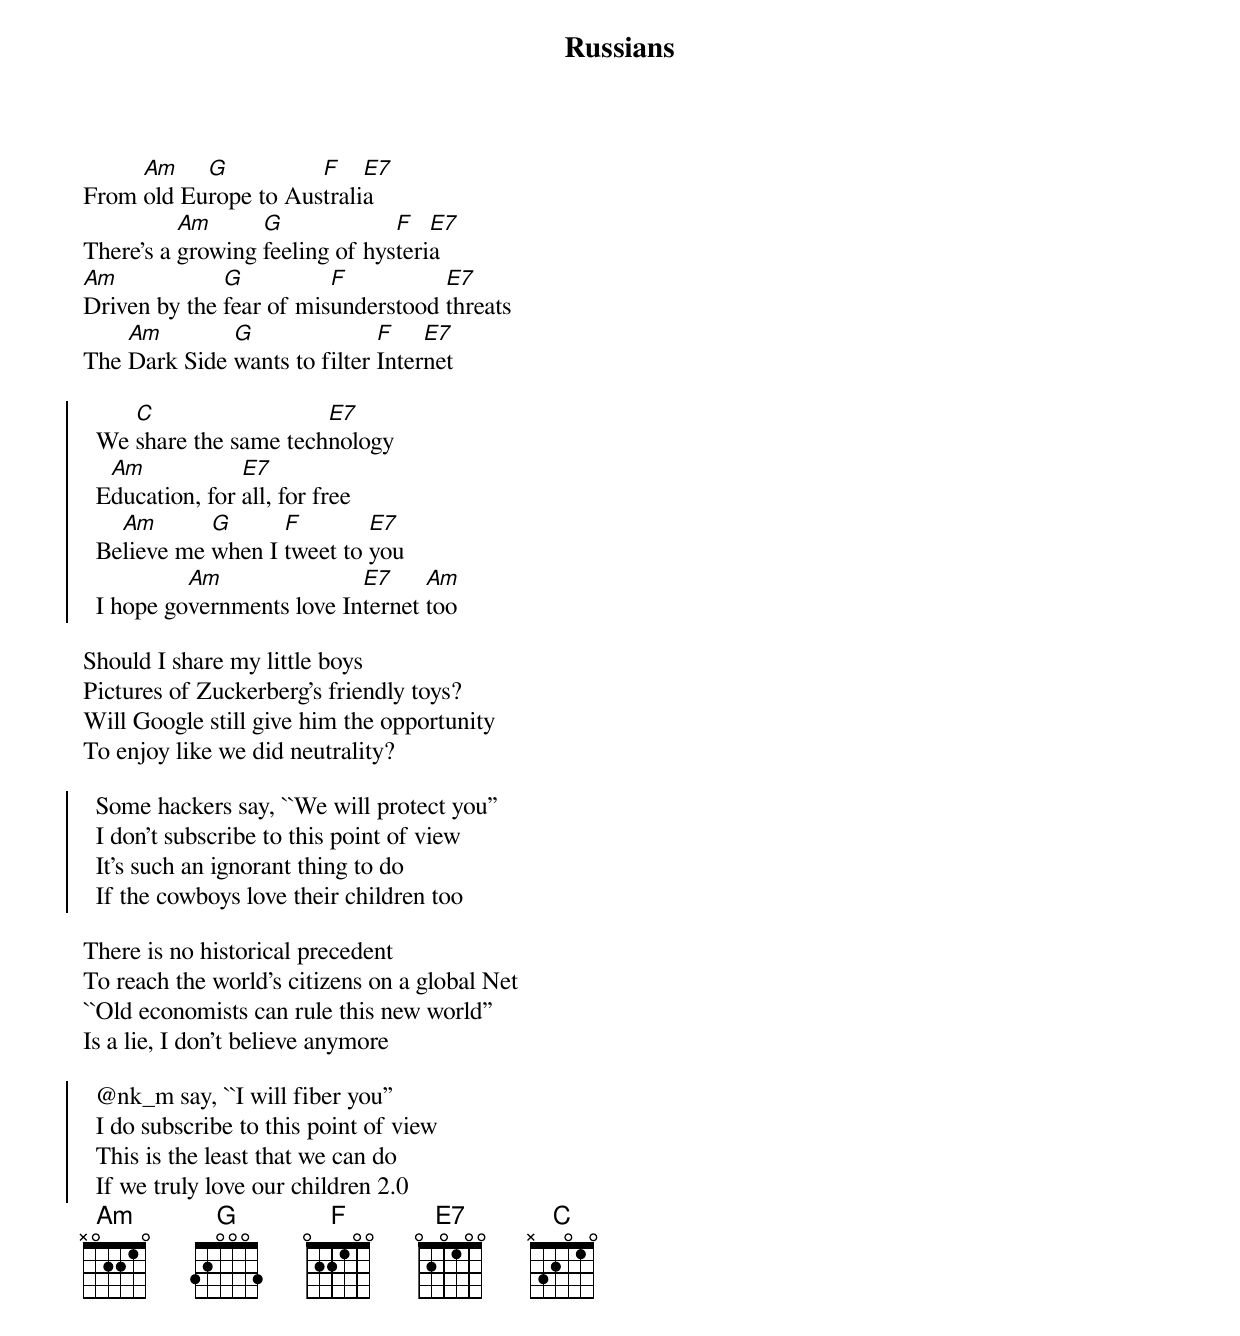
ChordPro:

{title: Russians}
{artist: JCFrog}
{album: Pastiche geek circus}
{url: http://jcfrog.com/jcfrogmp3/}
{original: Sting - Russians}
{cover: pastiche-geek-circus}
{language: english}
{columns: 2}
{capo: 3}
{define: Am frets X 0 2 2 1 0}
{define: G frets 3 2 0 0 0 3}
{define: F base-fret 1 frets 0 2 2 1 0 0}
{define: E7 frets 0 2 0 1 0 0}
{define: C frets X 3 2 0 1 0}

From [Am]old Eu[G]rope to Aus[F]trali[E7]a
There's a [Am]growing [G]feeling of hys[F]teri[E7]a
[Am]Driven by the [G]fear of mis[F]understood [E7]threats
The [Am]Dark Side [G]wants to filter [F]Inter[E7]net

{start_of_chorus}
  We [C]share the same tech[E7]nology
  E[Am]ducation, for [E7]all, for free
  Be[Am]lieve me [G]when I [F]tweet to [E7]you
  I hope go[Am]vernments love In[E7]ternet [Am]too
{end_of_chorus}

Should I share my little boys
Pictures of Zuckerberg's friendly toys?
Will Google still give him the opportunity
To enjoy like we did neutrality?

{start_of_chorus}
  Some hackers say, ``We will protect you''
  I don't subscribe to this point of view
  It's such an ignorant thing to do
  If the cowboys love their children too
{end_of_chorus}

There is no historical precedent
To reach the world's citizens on a global Net
``Old economists can rule this new world''
Is a lie, I don't believe anymore

{start_of_chorus}
  @nk_m say, ``I will fiber you''
  I do subscribe to this point of view
  This is the least that we can do
  If we truly love our children 2.0
{end_of_chorus}
